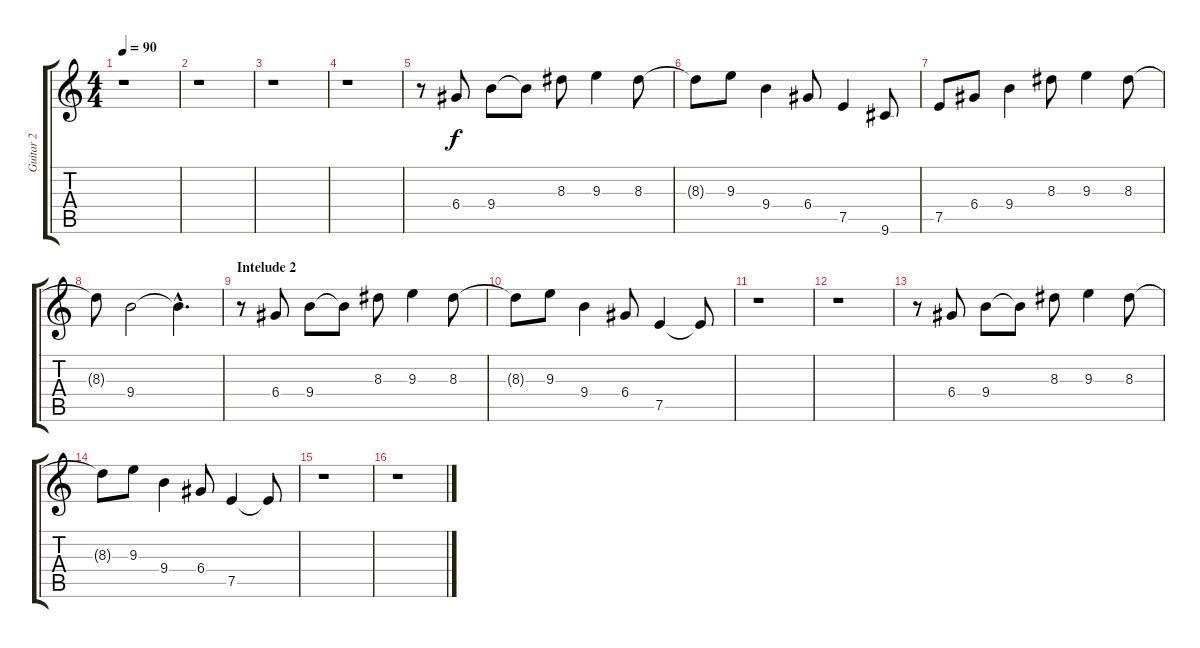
\track ("Guitar 2" "Guitar 2") {instrument acousticguitarsteel}
\staff {score tabs}
\tuning (E4 B3 G3 D3 A2 E2) {hide}
\ts (4 4)
\tempo 90
\clef g2
\ks c
r.1{dy f} |
r.1 |
r.1 |
r.1 |
r.8 6.4.8 9.4.8 9.4{t}.8 8.3.8 9.3.4 8.3.8 |
8.3{t}.8 9.3.8 9.4.4 6.4.8 7.5.4 9.6.8 |
7.5.8 6.4.8 9.4.4 8.3.8 9.3.4 8.3.8 |
8.3{t}.8 9.4.2 9.4{hac t}.4{d} |
\section ("" "Intelude 2")
r.8 6.4.8 9.4.8 9.4{t}.8 8.3.8 9.3.4 8.3.8 |
8.3{t}.8 9.3.8 9.4.4 6.4.8 7.5.4 7.5{t}.8 |
r.1 |
r.1 |
r.8 6.4.8 9.4.8 9.4{t}.8 8.3.8 9.3.4 8.3.8 |
8.3{t}.8 9.3.8 9.4.4 6.4.8 7.5.4 7.5{t}.8 |
r.1 |
r.1
